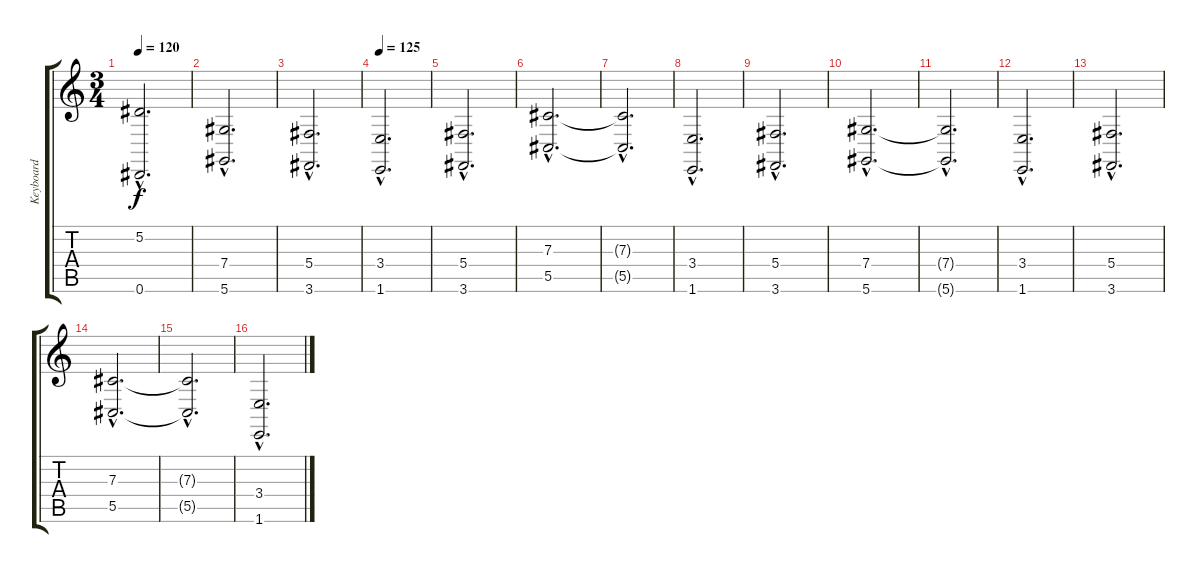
\track ("Keyboard" "Keyboard") {instrument brightacousticpiano}
\staff {score tabs}
\tuning (Eb4 Bb3 Gb3 Db3 Ab2 Eb2) {hide}
\ts (3 4)
\tempo 120
\clef g2
\ks c
(5.2{hac} 0.6{hac}).2{d dy f} |
(7.4{hac} 5.6{hac}).2{d} |
(5.4{hac} 3.6{hac}).2{d} |
\tempo 125
(3.4{hac} 1.6{hac}).2{d instrument stringensemble1} |
(5.4{hac} 3.6{hac}).2{d} |
(7.3{hac} 5.5{hac}).2{d} |
(7.3{hac t} 5.5{hac t}).2{d} |
(3.4{hac} 1.6{hac}).2{d} |
(5.4{hac} 3.6{hac}).2{d} |
(7.4{hac} 5.6{hac}).2{d} |
(7.4{hac t} 5.6{hac t}).2{d} |
(3.4{hac} 1.6{hac}).2{d} |
(5.4{hac} 3.6{hac}).2{d} |
(7.3{hac} 5.5{hac}).2{d} |
(7.3{hac t} 5.5{hac t}).2{d} |
(3.4{hac} 1.6{hac}).2{d}
